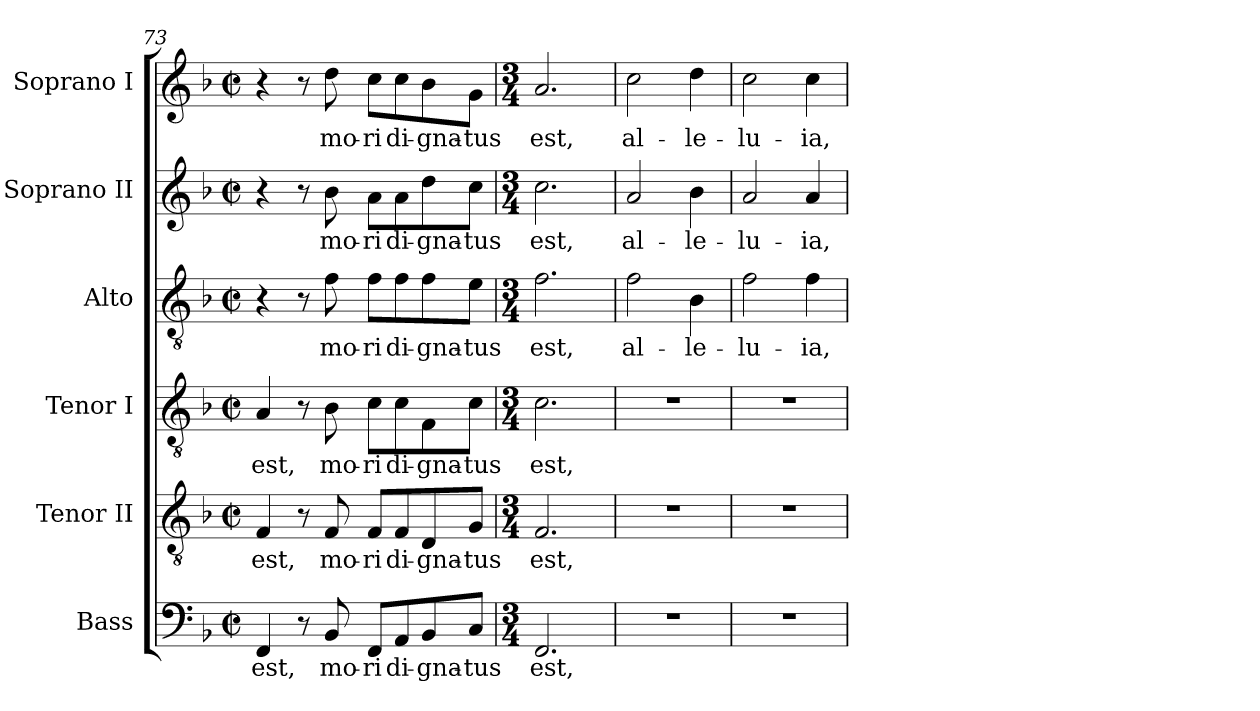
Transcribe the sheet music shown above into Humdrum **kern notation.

**kern	**text	**kern	**text	**kern	**text	**kern	**text	**kern	**text	**kern	**text
*part6	*part6	*part5	*part5	*part4	*part4	*part3	*part3	*part2	*part2	*part1	*part1
*staff6	*staff6	*staff5	*staff5	*staff4	*staff4	*staff3	*staff3	*staff2	*staff2	*staff1	*staff1
*I"Bass	*	*I"Tenor II	*	*I"Tenor I	*	*I"Alto	*	*I"Soprano II	*	*I"Soprano I	*
*I'B.	*	*I'T. II	*	*I'T.	*	*I'A.	*	*	*	*	*
*clefF4	*	*clefGv2	*	*clefGv2	*	*clefGv2	*	*clefG2	*	*clefG2	*
*	*	*ITrd7c12	*	*ITrd7c12	*	*	*	*	*	*	*
*k[b-]	*	*k[b-]	*	*k[b-]	*	*k[b-]	*	*k[b-]	*	*k[b-]	*
*F:	*	*F:	*	*F:	*	*F:	*	*F:	*	*F:	*
*M2/2	*	*M2/2	*	*M2/2	*	*M2/2	*	*M2/2	*	*M2/2	*
*met(c|)	*	*met(c|)	*	*met(c|)	*	*met(c|)	*	*met(c|)	*	*met(c|)	*
=73	=73	=73	=73	=73	=73	=73	=73	=73	=73	=73	=73
!	!LO:LY:b:color=#000000	!	!	!	!	!	!	!	!	!	!
!	!	!	!LO:LY:b:color=#000000	!	!	!	!	!	!	!	!
!	!	!	!	!	!LO:LY:b:color=#000000	!	!	!	!	!	!
4FFi/	est,	4FFi/	est,	4AAi/	est,	4r	.	4r	.	4r	.
8r	.	8r	.	8r	.	8r	.	8r	.	8r	.
!	!LO:LY:b:color=#000000	!	!	!	!	!	!	!	!	!	!
!	!	!	!LO:LY:b:color=#000000	!	!	!	!	!	!	!	!
!	!	!	!	!	!LO:LY:b:color=#000000	!	!	!	!	!	!
!	!	!	!	!	!	!	!LO:LY:b:color=#000000	!	!	!	!
!	!	!	!	!	!	!	!	!	!LO:LY:b:color=#000000	!	!
!	!	!	!	!	!	!	!	!	!	!	!LO:LY:b:color=#000000
8BB-i/	mo-	8FFi/	mo-	8BB-i\	mo-	8fi\	mo-	8b-i\	mo-	8ddi\	mo-
!	!LO:LY:b:color=#000000	!	!	!	!	!	!	!	!	!	!
!	!	!	!LO:LY:b:color=#000000	!	!	!	!	!	!	!	!
!	!	!	!	!	!LO:LY:b:color=#000000	!	!	!	!	!	!
!	!	!	!	!	!	!	!LO:LY:b:color=#000000	!	!	!	!
!	!	!	!	!	!	!	!	!	!LO:LY:b:color=#000000	!	!
!	!	!	!	!	!	!	!	!	!	!	!LO:LY:b:color=#000000
8FFi/L	-ri	8FFi/L	-ri	8Ci\L	-ri	8fi\L	-ri	8ai\L	-ri	8cci\L	-ri
!	!LO:LY:b:color=#000000	!	!	!	!	!	!	!	!	!	!
!	!	!	!LO:LY:b:color=#000000	!	!	!	!	!	!	!	!
!	!	!	!	!	!LO:LY:b:color=#000000	!	!	!	!	!	!
!	!	!	!	!	!	!	!LO:LY:b:color=#000000	!	!	!	!
!	!	!	!	!	!	!	!	!	!LO:LY:b:color=#000000	!	!
!	!	!	!	!	!	!	!	!	!	!	!LO:LY:b:color=#000000
8AAi/	di-	8FFi/	di-	8Ci\	di-	8fi\	di-	8ai\	di-	8cci\	di-
!	!LO:LY:b:color=#000000	!	!	!	!	!	!	!	!	!	!
!	!	!	!LO:LY:b:color=#000000	!	!	!	!	!	!	!	!
!	!	!	!	!	!LO:LY:b:color=#000000	!	!	!	!	!	!
!	!	!	!	!	!	!	!LO:LY:b:color=#000000	!	!	!	!
!	!	!	!	!	!	!	!	!	!LO:LY:b:color=#000000	!	!
!	!	!	!	!	!	!	!	!	!	!	!LO:LY:b:color=#000000
8BB-i/	-gna-	8DDi/	-gna-	8FFi\	-gna-	8fi\	-gna-	8ddi\	-gna-	8b-i\	-gna-
!	!LO:LY:b:color=#000000	!	!	!	!	!	!	!	!	!	!
!	!	!	!LO:LY:b:color=#000000	!	!	!	!	!	!	!	!
!	!	!	!	!	!LO:LY:b:color=#000000	!	!	!	!	!	!
!	!	!	!	!	!	!	!LO:LY:b:color=#000000	!	!	!	!
!	!	!	!	!	!	!	!	!	!LO:LY:b:color=#000000	!	!
!	!	!	!	!	!	!	!	!	!	!	!LO:LY:b:color=#000000
8Ci/J	-tus	8GGi/J	-tus	8Ci\J	-tus	8ei\J	-tus	8cci\J	-tus	8gi\J	-tus
!!LO:PB:g=z
=74	=74	=74	=74	=74	=74	=74	=74	=74	=74	=74	=74
*M3/4	*	*M3/4	*	*M3/4	*	*M3/4	*	*M3/4	*	*M3/4	*
!	!LO:LY:b:color=#000000	!	!	!	!	!	!	!	!	!	!
!	!	!	!LO:LY:b:color=#000000	!	!	!	!	!	!	!	!
!	!	!	!	!	!LO:LY:b:color=#000000	!	!	!	!	!	!
!	!	!	!	!	!	!	!LO:LY:b:color=#000000	!	!	!	!
!	!	!	!	!	!	!	!	!	!LO:LY:b:color=#000000	!	!
!	!	!	!	!	!	!	!	!	!	!	!LO:LY:b:color=#000000
2.FFi/	est,	2.FFi/	est,	2.Ci\	est,	2.fi\	est,	2.cci\	est,	2.ai/	est,
=75	=75	=75	=75	=75	=75	=75	=75	=75	=75	=75	=75
!LO:N:vis=1	!	!LO:N:vis=1	!	!LO:N:vis=1	!	!	!	!	!	!	!
!	!	!	!	!	!	!	!LO:LY:b:color=#000000	!	!	!	!
!	!	!	!	!	!	!	!	!	!LO:LY:b:color=#000000	!	!
!	!	!	!	!	!	!	!	!	!	!	!LO:LY:b:color=#000000
2.r	.	2.r	.	2.r	.	2fi\	al-	2ai/	al-	2cci\	al-
!	!	!	!	!	!	!	!LO:LY:b:color=#000000	!	!	!	!
!	!	!	!	!	!	!	!	!	!LO:LY:b:color=#000000	!	!
!	!	!	!	!	!	!	!	!	!	!	!LO:LY:b:color=#000000
.	.	.	.	.	.	4B-i\	-le-	4b-i\	-le-	4ddi\	-le-
=76	=76	=76	=76	=76	=76	=76	=76	=76	=76	=76	=76
!LO:N:vis=1	!	!LO:N:vis=1	!	!LO:N:vis=1	!	!	!	!	!	!	!
!	!	!	!	!	!	!	!LO:LY:b:color=#000000	!	!	!	!
!	!	!	!	!	!	!	!	!	!LO:LY:b:color=#000000	!	!
!	!	!	!	!	!	!	!	!	!	!	!LO:LY:b:color=#000000
2.r	.	2.r	.	2.r	.	2fi\	-lu-	2ai/	-lu-	2cci\	-lu-
!	!	!	!	!	!	!	!LO:LY:b:color=#000000	!	!	!	!
!	!	!	!	!	!	!	!	!	!LO:LY:b:color=#000000	!	!
!	!	!	!	!	!	!	!	!	!	!	!LO:LY:b:color=#000000
.	.	.	.	.	.	4fi\	-ia,	4ai/	-ia,	4cci\	-ia,
=	=	=	=	=	=	=	=	=	=	=	=
*-	*-	*-	*-	*-	*-	*-	*-	*-	*-	*-	*-
